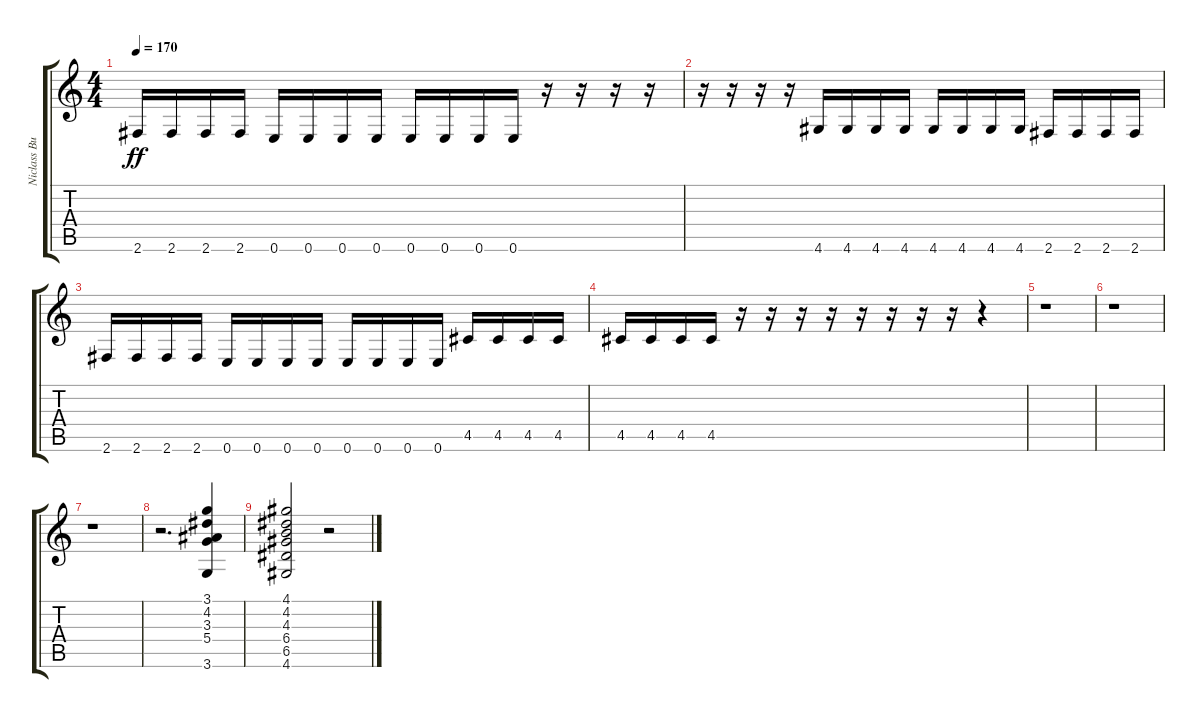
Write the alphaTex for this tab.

\track ("Niclass Buss " "Niclass Bu") {instrument overdrivenguitar}
\staff {score tabs}
\tuning (E4 B3 G3 D3 A2 E2) {hide}
\ts (4 4)
\tempo 170
\clef g2
\ks c
2.6.16{dy ff} 2.6.16 2.6.16 2.6.16 0.6.16 0.6.16 0.6.16 0.6.16 0.6.16 0.6.16 0.6.16 0.6.16 r.16 r.16 r.16 r.16 |
r.16 r.16 r.16 r.16 4.6.16 4.6.16 4.6.16 4.6.16 4.6.16 4.6.16 4.6.16 4.6.16 2.6.16 2.6.16 2.6.16 2.6.16 |
2.6.16 2.6.16 2.6.16 2.6.16 0.6.16 0.6.16 0.6.16 0.6.16 0.6.16 0.6.16 0.6.16 0.6.16 4.5.16 4.5.16 4.5.16 4.5.16 |
4.5.16 4.5.16 4.5.16 4.5.16 r.16 r.16 r.16 r.16 r.16 r.16 r.16 r.16 r.4 |
r.1 |
r.1 |
r.1 |
r.2{d} (3.1 4.2 3.3 5.4 3.6).4 |
(4.1 4.2 4.3 6.4 6.5 4.6).2 r.2
